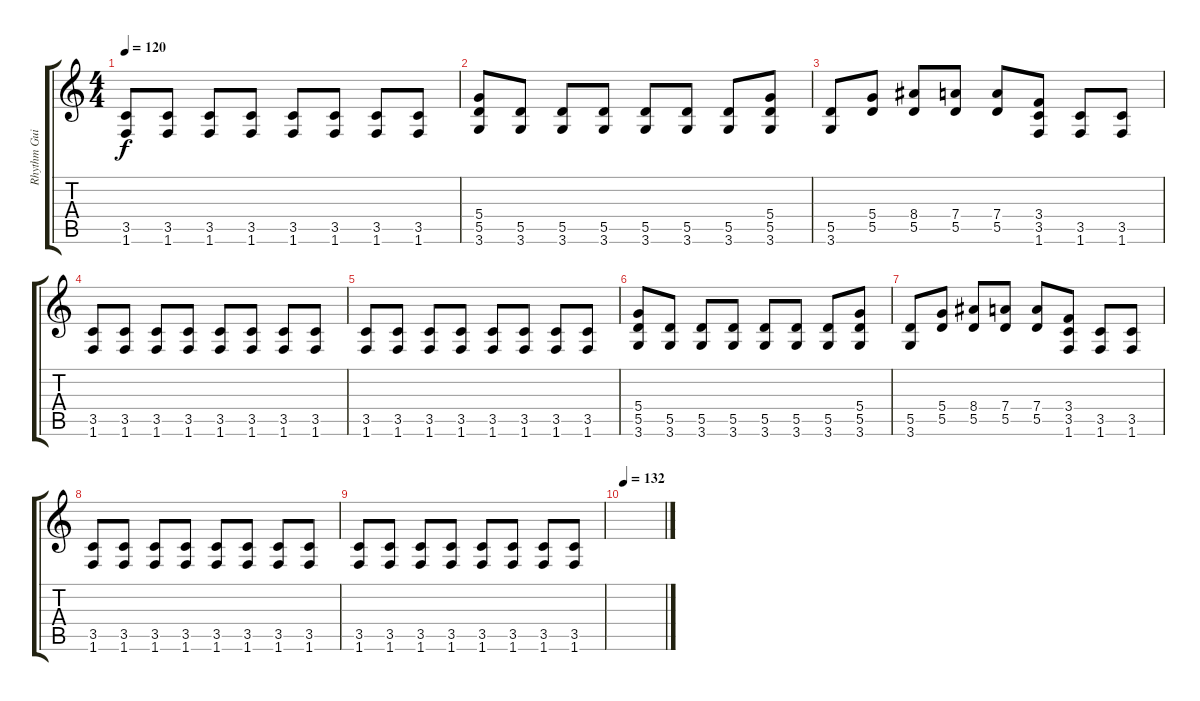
\track ("Rhythm Guitar" "Rhythm Gui") {instrument distortionguitar}
\staff {score tabs}
\tuning (E4 B3 G3 D3 A2 E2) {hide}
\ts (4 4)
\tempo 120
\clef g2
\ks c
(3.5 1.6).8{dy f} (3.5 1.6).8 (3.5 1.6).8 (3.5 1.6).8 (3.5 1.6).8 (3.5 1.6).8 (3.5 1.6).8 (3.5 1.6).8 |
(5.4 5.5 3.6).8 (5.5 3.6).8 (5.5 3.6).8 (5.5 3.6).8 (5.5 3.6).8 (5.5 3.6).8 (5.5 3.6).8 (5.4 5.5 3.6).8 |
(5.5 3.6).8 (5.4 5.5).8 (8.4 5.5).8 (7.4 5.5).8 (7.4 5.5).8 (3.4 3.5 1.6).8 (3.5 1.6).8 (3.5 1.6).8 |
(3.5 1.6).8 (3.5 1.6).8 (3.5 1.6).8 (3.5 1.6).8 (3.5 1.6).8 (3.5 1.6).8 (3.5 1.6).8 (3.5 1.6).8 |
(3.5 1.6).8 (3.5 1.6).8 (3.5 1.6).8 (3.5 1.6).8 (3.5 1.6).8 (3.5 1.6).8 (3.5 1.6).8 (3.5 1.6).8 |
(5.4 5.5 3.6).8 (5.5 3.6).8 (5.5 3.6).8 (5.5 3.6).8 (5.5 3.6).8 (5.5 3.6).8 (5.5 3.6).8 (5.4 5.5 3.6).8 |
(5.5 3.6).8 (5.4 5.5).8 (8.4 5.5).8 (7.4 5.5).8 (7.4 5.5).8 (3.4 3.5 1.6).8 (3.5 1.6).8 (3.5 1.6).8 |
(3.5 1.6).8 (3.5 1.6).8 (3.5 1.6).8 (3.5 1.6).8 (3.5 1.6).8 (3.5 1.6).8 (3.5 1.6).8 (3.5 1.6).8 |
(3.5 1.6).8 (3.5 1.6).8 (3.5 1.6).8 (3.5 1.6).8 (3.5 1.6).8 (3.5 1.6).8 (3.5 1.6).8 (3.5 1.6).8 |
\tempo 132
